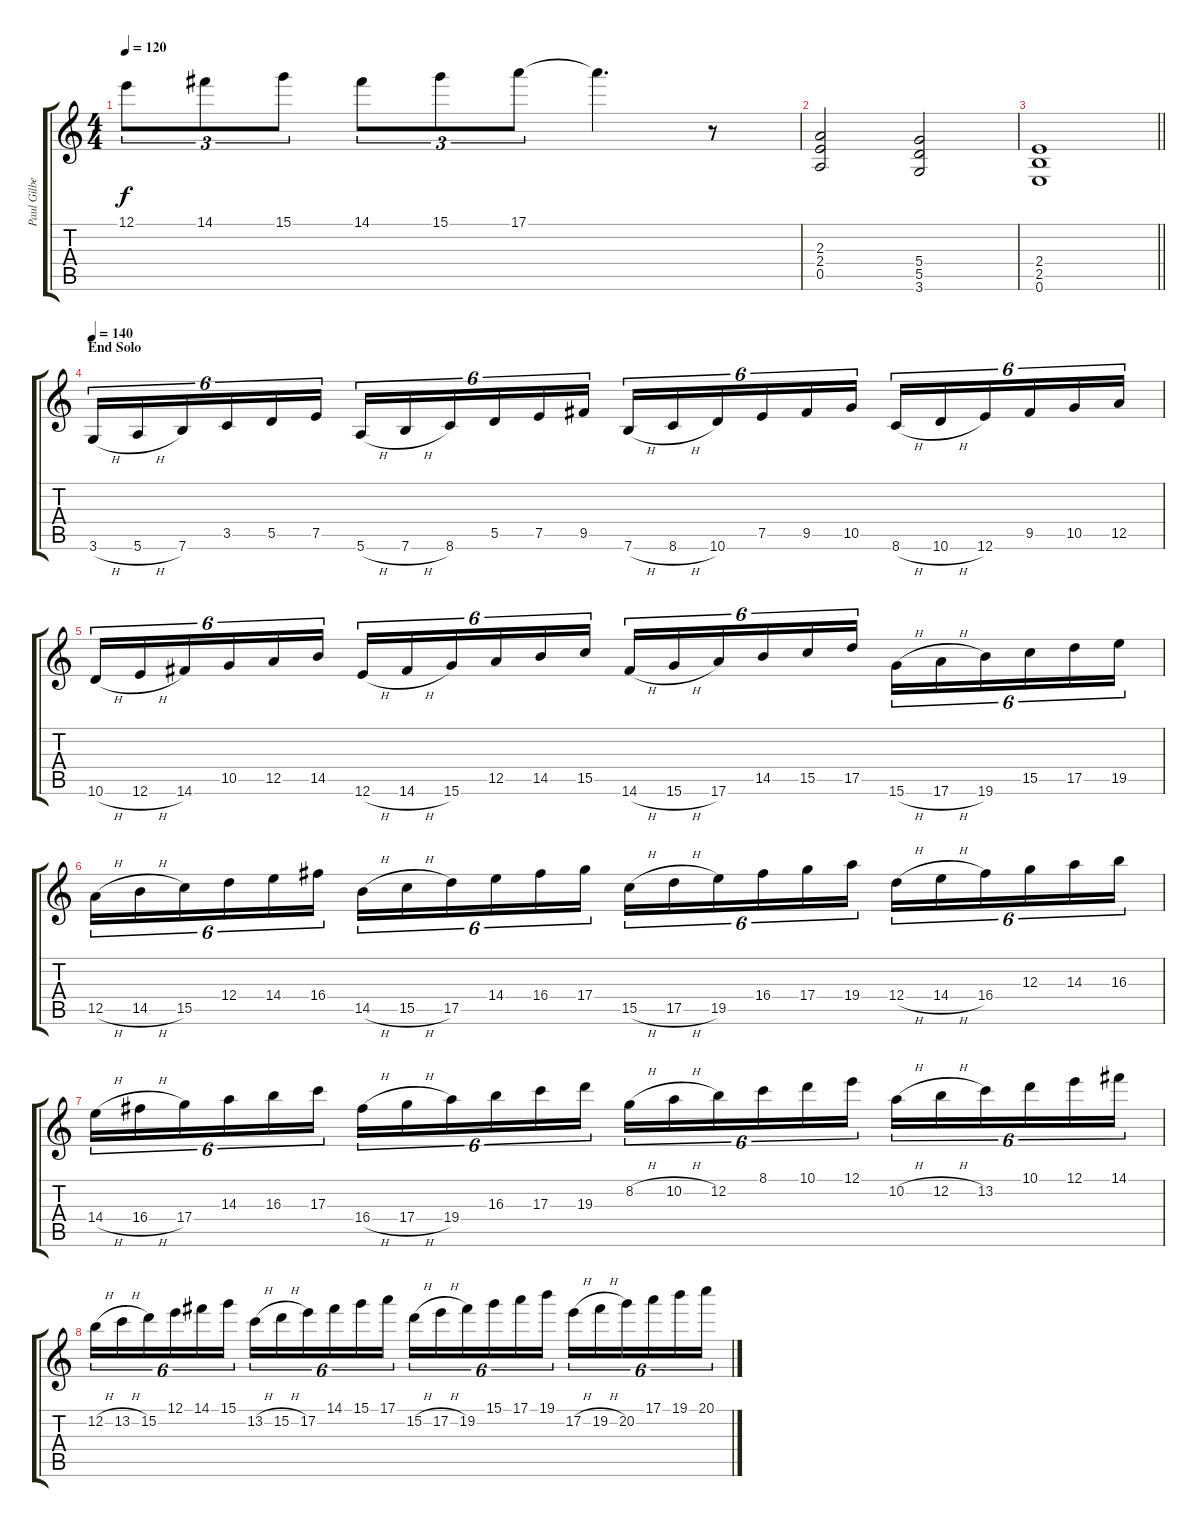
\track ("Paul Gilbert (Lead Guitar)" "Paul Gilbe") {instrument distortionguitar}
\staff {score tabs}
\tuning (E4 B3 G3 D3 A2 E2) {hide}
\ts (4 4)
\tempo 120
\clef g2
\ks c
12.1.8{tu (3 2) dy f} 14.1.8{tu (3 2)} 15.1.8{tu (3 2)} 14.1.8{tu (3 2)} 15.1.8{tu (3 2)} 17.1.8{tu (3 2)} 17.1{t}.4{d} r.8 |
(2.3 2.4 0.5).2 (5.4 5.5 3.6).2 |
\barLineRight lightlight
(2.4 2.5 0.6).1 |
\section ("" "End Solo")
\tempo 140
3.6{h}.16{tu (6 4)} 5.6{h}.16{tu (6 4)} 7.6.16{tu (6 4)} 3.5.16{tu (6 4)} 5.5.16{tu (6 4)} 7.5.16{tu (6 4)} 5.6{h}.16{tu (6 4)} 7.6{h}.16{tu (6 4)} 8.6.16{tu (6 4)} 5.5.16{tu (6 4)} 7.5.16{tu (6 4)} 9.5.16{tu (6 4)} 7.6{h}.16{tu (6 4)} 8.6{h}.16{tu (6 4)} 10.6.16{tu (6 4)} 7.5.16{tu (6 4)} 9.5.16{tu (6 4)} 10.5.16{tu (6 4)} 8.6{h}.16{tu (6 4)} 10.6{h}.16{tu (6 4)} 12.6.16{tu (6 4)} 9.5.16{tu (6 4)} 10.5.16{tu (6 4)} 12.5.16{tu (6 4)} |
10.6{h}.16{tu (6 4)} 12.6{h}.16{tu (6 4)} 14.6.16{tu (6 4)} 10.5.16{tu (6 4)} 12.5.16{tu (6 4)} 14.5.16{tu (6 4)} 12.6{h}.16{tu (6 4)} 14.6{h}.16{tu (6 4)} 15.6.16{tu (6 4)} 12.5.16{tu (6 4)} 14.5.16{tu (6 4)} 15.5.16{tu (6 4)} 14.6{h}.16{tu (6 4)} 15.6{h}.16{tu (6 4)} 17.6.16{tu (6 4)} 14.5.16{tu (6 4)} 15.5.16{tu (6 4)} 17.5.16{tu (6 4)} 15.6{h}.16{tu (6 4)} 17.6{h}.16{tu (6 4)} 19.6.16{tu (6 4)} 15.5.16{tu (6 4)} 17.5.16{tu (6 4)} 19.5.16{tu (6 4)} |
12.5{h}.16{tu (6 4)} 14.5{h}.16{tu (6 4)} 15.5.16{tu (6 4)} 12.4.16{tu (6 4)} 14.4.16{tu (6 4)} 16.4.16{tu (6 4)} 14.5{h}.16{tu (6 4)} 15.5{h}.16{tu (6 4)} 17.5.16{tu (6 4)} 14.4.16{tu (6 4)} 16.4.16{tu (6 4)} 17.4.16{tu (6 4)} 15.5{h}.16{tu (6 4)} 17.5{h}.16{tu (6 4)} 19.5.16{tu (6 4)} 16.4.16{tu (6 4)} 17.4.16{tu (6 4)} 19.4.16{tu (6 4)} 12.4{h}.16{tu (6 4)} 14.4{h}.16{tu (6 4)} 16.4.16{tu (6 4)} 12.3.16{tu (6 4)} 14.3.16{tu (6 4)} 16.3.16{tu (6 4)} |
14.4{h}.16{tu (6 4)} 16.4{h}.16{tu (6 4)} 17.4.16{tu (6 4)} 14.3.16{tu (6 4)} 16.3.16{tu (6 4)} 17.3.16{tu (6 4)} 16.4{h}.16{tu (6 4)} 17.4{h}.16{tu (6 4)} 19.4.16{tu (6 4)} 16.3.16{tu (6 4)} 17.3.16{tu (6 4)} 19.3.16{tu (6 4)} 8.2{h}.16{tu (6 4)} 10.2{h}.16{tu (6 4)} 12.2.16{tu (6 4)} 8.1.16{tu (6 4)} 10.1.16{tu (6 4)} 12.1.16{tu (6 4)} 10.2{h}.16{tu (6 4)} 12.2{h}.16{tu (6 4)} 13.2.16{tu (6 4)} 10.1.16{tu (6 4)} 12.1.16{tu (6 4)} 14.1.16{tu (6 4)} |
12.2{h}.16{tu (6 4)} 13.2{h}.16{tu (6 4)} 15.2.16{tu (6 4)} 12.1.16{tu (6 4)} 14.1.16{tu (6 4)} 15.1.16{tu (6 4)} 13.2{h}.16{tu (6 4)} 15.2{h}.16{tu (6 4)} 17.2.16{tu (6 4)} 14.1.16{tu (6 4)} 15.1.16{tu (6 4)} 17.1.16{tu (6 4)} 15.2{h}.16{tu (6 4)} 17.2{h}.16{tu (6 4)} 19.2.16{tu (6 4)} 15.1.16{tu (6 4)} 17.1.16{tu (6 4)} 19.1.16{tu (6 4)} 17.2{h}.16{tu (6 4)} 19.2{h}.16{tu (6 4)} 20.2.16{tu (6 4)} 17.1.16{tu (6 4)} 19.1.16{tu (6 4)} 20.1.16{tu (6 4)}
